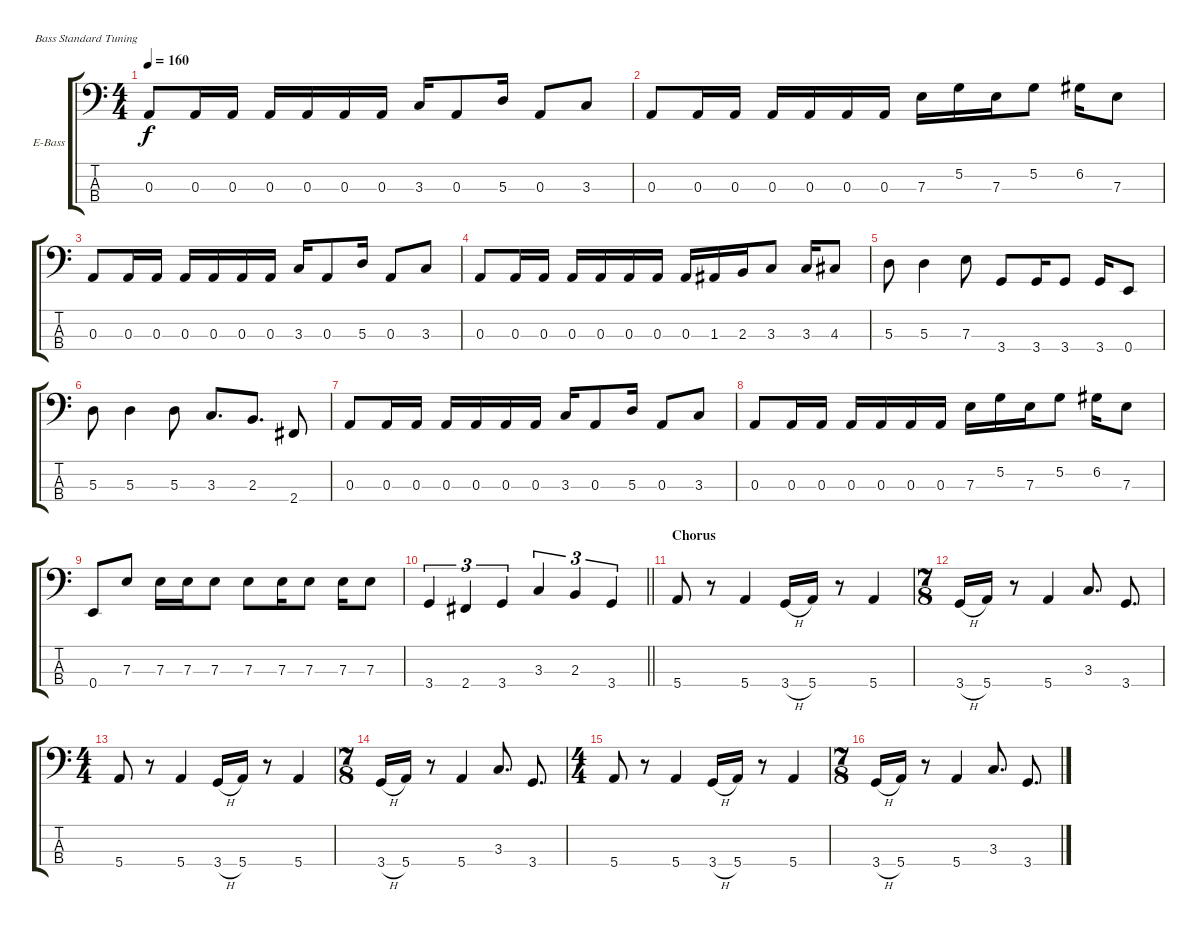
\bracketExtendMode groupsimilarinstruments
\firstSystemTrackNameOrientation horizontal
\otherSystemsTrackNameOrientation horizontal
\track ("Bass" "E-Bass") {instrument electricbasspick}
\staff {score tabs}
\tuning (G2 D2 A1 E1)
\ts (4 4)
\tempo 160
\clef f4
\ks c
0.3.8{dy f} 0.3.16 0.3.16 0.3.16 0.3.16 0.3.16 0.3.16 3.3.16 0.3.8 5.3.16 0.3.8 3.3.8 |
0.3.8 0.3.16 0.3.16 0.3.16 0.3.16 0.3.16 0.3.16 7.3.16 5.2.16 7.3.16 5.2.8 6.2.16 7.3.8 |
0.3.8 0.3.16 0.3.16 0.3.16 0.3.16 0.3.16 0.3.16 3.3.16 0.3.8 5.3.16 0.3.8 3.3.8 |
0.3.8 0.3.16 0.3.16 0.3.16 0.3.16 0.3.16 0.3.16 0.3.16 1.3.16 2.3.16 3.3.8 3.3.16 4.3.8 |
5.3.8 5.3.4 7.3.8 3.4.8 3.4.16 3.4.8 3.4.16 0.4.8 |
5.3.8 5.3.4 5.3.8 3.3.8{d} 2.3.8{d} 2.4.8 |
0.3.8 0.3.16 0.3.16 0.3.16 0.3.16 0.3.16 0.3.16 3.3.16 0.3.8 5.3.16 0.3.8 3.3.8 |
0.3.8 0.3.16 0.3.16 0.3.16 0.3.16 0.3.16 0.3.16 7.3.16 5.2.16 7.3.16 5.2.8 6.2.16 7.3.8 |
0.4.8 7.3.8 7.3.16 7.3.16 7.3.8 7.3.8 7.3.16 7.3.8 7.3.16 7.3.8 |
\barLineRight lightlight
3.4.4{tu (3 2)} 2.4.4{tu (3 2)} 3.4.4{tu (3 2)} 3.3.4{tu (3 2)} 2.3.4{tu (3 2)} 3.4.4{tu (3 2)} |
\section ("" "Chorus")
5.4.8 r.8 5.4.4 3.4{h}.16 5.4.16 r.8 5.4.4 |
\ts (7 8)
\beaming (8 3 2 2)
3.4{h}.16 5.4.16 r.8 5.4.4 3.3.8{d} 3.4.8{d} |
\ts (4 4)
\beaming (8 2 2 2 2)
5.4.8 r.8 5.4.4 3.4{h}.16 5.4.16 r.8 5.4.4 |
\ts (7 8)
\beaming (8 3 2 2)
3.4{h}.16 5.4.16 r.8 5.4.4 3.3.8{d} 3.4.8{d} |
\ts (4 4)
\beaming (8 2 2 2 2)
5.4.8 r.8 5.4.4 3.4{h}.16 5.4.16 r.8 5.4.4 |
\ts (7 8)
\beaming (8 3 2 2)
3.4{h}.16 5.4.16 r.8 5.4.4 3.3.8{d} 3.4.8{d}
